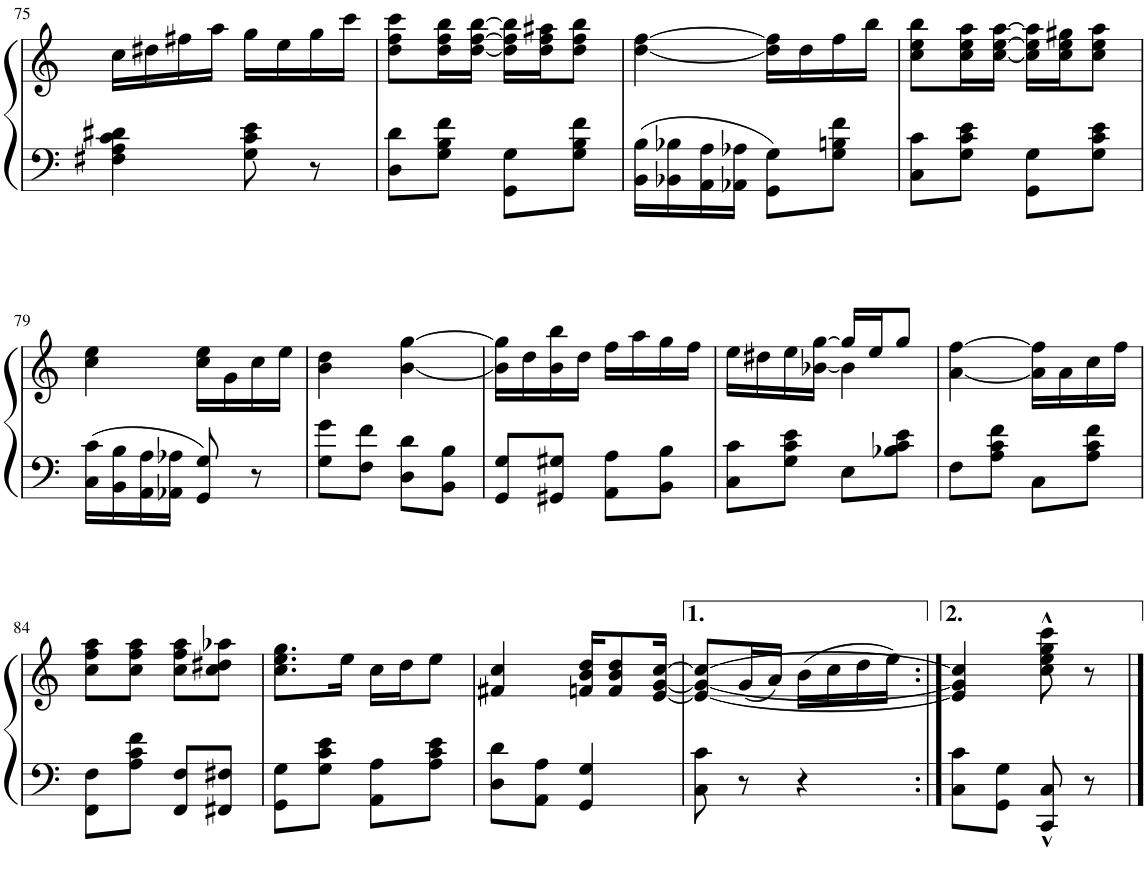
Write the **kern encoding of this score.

**kern	**kern
*part1	*part1
*staff2	*staff1
*I"Piano	*
*I'Pno.	*
!!LO:PB:g=z
*clefF4	*clefG2
*k[]	*k[]
*M2/4	*M2/4
=75	=75
4F#X\ 4A\ 4c\ 4d#X\	16cc\LL
.	16dd#X\
.	16ff#X\
.	16aa\JJ
8G\ 8c\ 8e\	16gg\LL
.	16ee\
8r	16gg\
.	16ccc\JJ
=76	=76
8D\ 8d\L	8dd\ 8ff\ 8ccc\L
8G\ 8B\ 8f\J	16dd\ 16ff\ 16bb\L
.	[16dd\ [16ff\ [16bb\JJ
8GG\ 8G\L	16dd\] 16ff\] 16bb\]LL
.	16dd\ 16ff\ 16aa#X\J
8G\ 8B\ 8f\J	8dd\ 8ff\ 8bb\J
=77	=77
16BB\ 16B\LL	[4dd\ [4ff\
16BB-X\ 16B-X\	.
16AA\ 16A\	.
16AA-X\ 16A-X\JJ	.
8GG\ 8G\L	16dd\] 16ff\]LL
.	16dd\
8G\ 8Bn\ 8f\J	16ff\
.	16bb\JJ
=78	=78
8C\ 8c\L	8cc\ 8ee\ 8bb\L
8G\ 8c\ 8e\J	16cc\ 16ee\ 16aa\L
.	[16cc\ [16ee\ [16aa\JJ
8GG\ 8G\L	16cc\] 16ee\] 16aa\]LL
.	16cc\ 16ee\ 16gg#X\J
8G\ 8c\ 8e\J	8cc\ 8ee\ 8aa\J
!!LO:LB:g=z
=79	=79
16C\ 16c\LL	4cc\ 4ee\
16BB\ 16B\	.
16AA\ 16A\	.
16AA-X\ 16A-X\JJ	.
8GG/ 8G/	16cc\ 16ee\LL
.	16g\
8r	16cc\
.	16ee\JJ
=80	=80
8G\ 8g\L	4b\ 4dd\
8F\ 8f\J	.
8D\ 8d\L	[4b\ [4gg\
8BB\ 8B\J	.
=81	=81
8GG/ 8G/L	16b\] 16gg\]LL
.	16dd\
8GG#X/ 8G#X/J	16b\ 16bb\
.	16dd\JJ
8AA\ 8A\L	16ff\LL
.	16aa\
8BB\ 8B\J	16gg\
.	16ff\JJ
=82	=82
*	*^
8C\ 8c\L	16ee\LL	4ryy
.	16dd#X\	.
8G\ 8c\ 8e\J	16ee\	.
.	[16b-X\ [>16gg\JJ	.
8E\L	16gg/LL]	4b-\]
.	16ee/J	.
8B-X\ 8c\ 8e\J	8gg/J	.
*	*v	*v
=83	=83
8F\L	[4a\ [4ff\
8A\ 8c\ 8f\J	.
8C\L	16a\] 16ff\]LL
.	16a\
8A\ 8c\ 8f\J	16cc\
.	16ff\JJ
!!LO:LB:g=z
=84	=84
8FF\ 8F\L	8cc\ 8ff\ 8aa\L
8A\ 8c\ 8f\J	8cc\ 8ff\ 8aa\J
8FF/ 8F/L	8cc\ 8ff\ 8aa\L
8FF#X/ 8F#X/J	8cc\ 8dd#X\ 8aa-X\J
=85	=85
8GG\ 8G\L	8.cc\ 8.ee\ 8.gg\L
8G\ 8c\ 8e\J	.
.	16ee\Jk
8AA\ 8A\L	16cc\LL
.	16dd\J
8A\ 8c\ 8e\J	8ee\J
=86	=86
8D\ 8d\L	4f#X/ 4cc/
8AA\ 8A\J	.
4GG/ 4G/	16fn/ 16b/ 16dd/KL
.	8f/ 8b/ 8dd/
.	[16e/ [16g/ [16cc/Jk
=87	=87
8C\ 8c\	8e/_ 8g/_ 8cc/_L
8r	(16g/L
.	16a/JJ)
4r	(16b\LL
.	16cc\
.	16dd\
.	16ee\JJ)
=88:|!	=88:|!
8C\ 8c\L	4e/] 4g/] 4cc/]
8GG\ 8G\J	.
8CC/^^ 8C/^^	8cc\^^ 8ee\^^ 8gg\^^ 8ccc\^^
8r	8r
==	==
*-	*-
